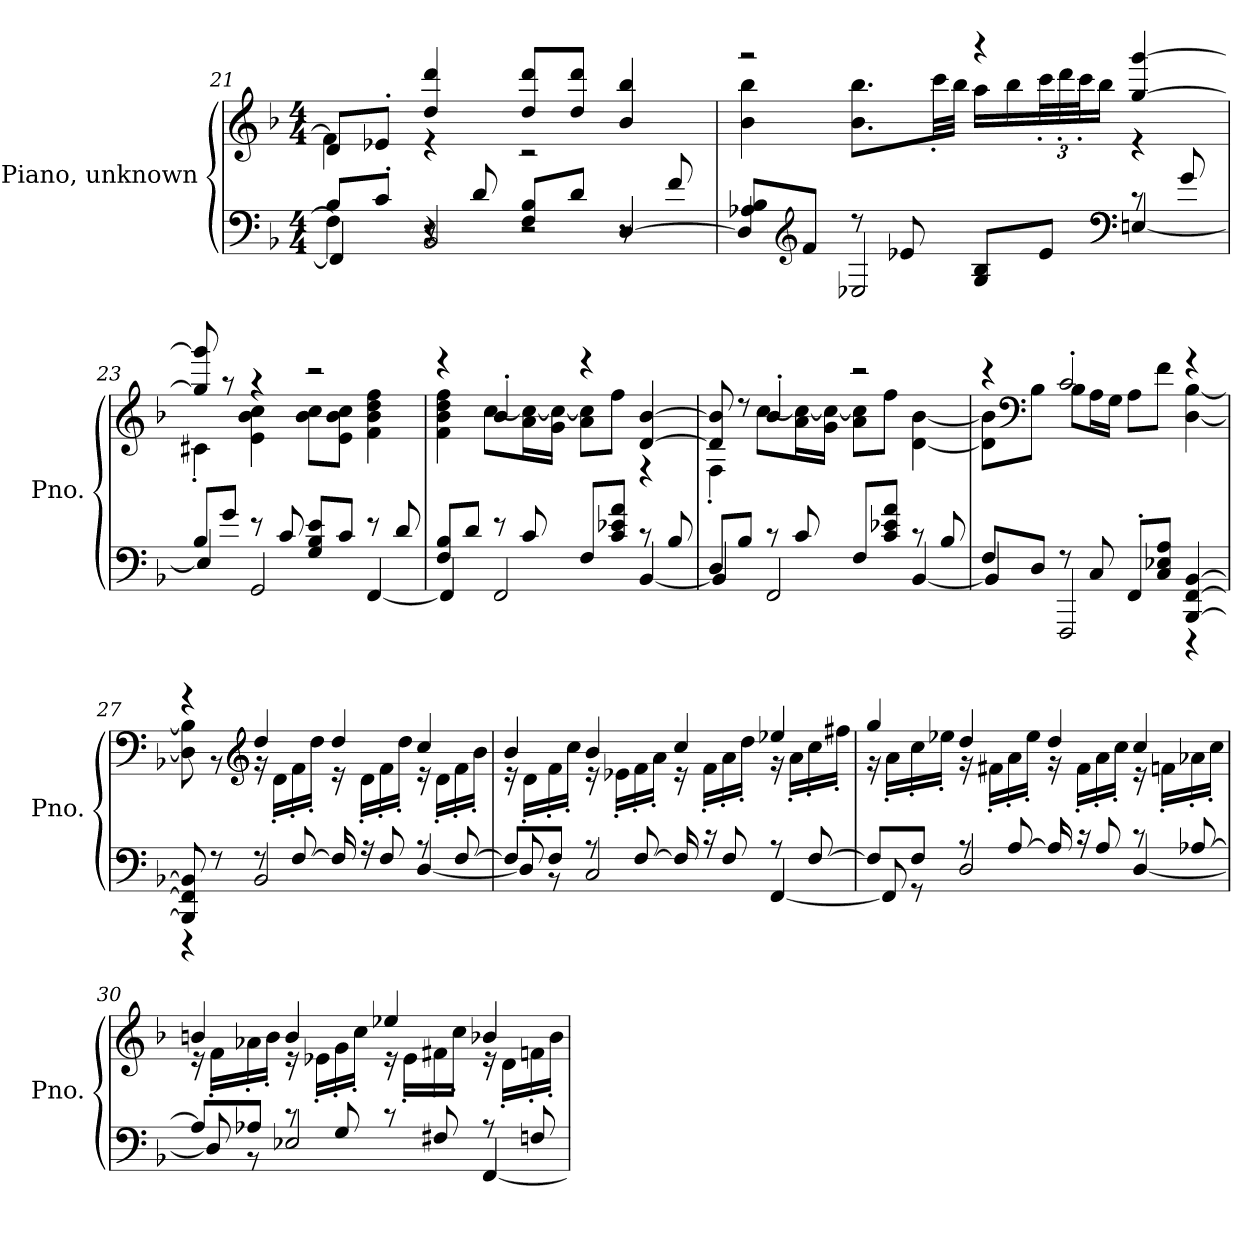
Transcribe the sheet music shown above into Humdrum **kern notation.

**kern	**kern
*part1	*part1
*staff2	*staff1
*I"Piano, unknown	*
*I'Pno.	*
*clefF4	*clefG2
*k[b-]	*k[b-]
*M4/4	*M4/4
=21	=21
*^	*^
*	*^	*	*
8B-/L	4F\]	4FF/]	8d/L	4f\]
8c'/J	.	.	8e-X'/J	.
8r	4r	2BB-/	4dd/ 4ddd/	4r
8d/	.	.	.	.
8F/ 8B-/L	2r	.	8dd/ 8ddd/L	2r
8d/J	.	.	8dd/ 8ddd/J	.
8r	.	[4D/	4b-/ 4bb-/	.
8f/	.	.	.	.
*	*v	*v	*	*
!!LO:LB:g=z	!!
=22	=22	=22	=22
8A-X/ 8B-/L	4D/]	2r	4b-\ 4bb-\
*clefG2	*	*	*
8f/J	.	.	.
8r	2E-X/	.	8.b-\ 8.bb-\L
8e-X/	.	.	.
.	.	.	32ccc'\LL
.	.	.	32bb-\JJJ
8G/ 8B-/L	.	4r	16aa\LL
.	.	.	16bb-\
*	*	*	*Xbrackettup
8e-/J	.	.	48ccc'\L
.	.	.	48ddd'\
.	.	.	48ccc'\J
.	.	.	16bb-\JJ
*clefF4	*	*	*
8r	[4En/	[4gg/ [4ggg/	4r
8g/	.	.	.
=23	=23	=23	=23
8B-/L	4E/]	8gg/] 8ggg/]	4c#X'\
8g/J	.	8r	.
8r	2GG/	4r	4e\ 4b-\ 4cc\
8c/	.	.	.
8G/ 8B-/ 8e/L	.	2r	8b-\ 8cc\L
8c/J	.	.	8e\ 8b-\ 8cc\J
8r	[4FF/	.	4f\ 4b-\ 4dd\ 4ff\
8d/	.	.	.
!!LO:LB:g=z	!!
=24	=24	=24	=24
8F/ 8B-/L	4FF/]	4r	4f\ 4b-\ 4dd\ 4ff\
8d/J	.	.	.
8r	2FF/	4b-'/	[8cc\L
8c/	.	.	16a\ 16cc\_L
.	.	.	16g\ 16cc\_JJ
8F/L	.	4r	8a\ 8cc\]L
8c/ 8e-X/ 8a/J	.	.	8ff\J
8r	[4BB-/	[4d/ [4b-/	4r
8B-/	.	.	.
=25	=25	=25	=25
8D/L	4BB-/]	8d/] 8b-/]	4F'\
8B-/J	.	8r	.
8r	2FF/	4b-'/	[8cc\L
8c/	.	.	16a\ 16cc\_L
.	.	.	16g\ 16cc\_JJ
8F/L	.	2r	8a\ 8cc\]L
8c/ 8e-X/ 8a/J	.	.	8ff\J
8r	[4BB-/	.	[4d\ [4b-\
8B-/	.	.	.
=26	=26	=26	=26
8F/L	4BB-/]	4r	8d\] 8b-\]L
*	*	*clefF4	*
8D/J	.	.	8B-\J
8r	2FFF/	2c'/	8B-\L
8C/	.	.	16A\L
.	.	.	16G\JJ
8FF'/L	.	.	8A\L
8C/ 8E-X/ 8A/J	.	.	8f\J
[4BBB-/ [4FF/ [4BB-/	4r	4r	[4D\ [4B-\
!!LO:LB:g=z	!!
=27	=27	=27	=27
8BBB-/] 8FF/] 8BB-/]	4r	4r	8D\] 8B-\]
8r	.	.	8r
*	*	*clefG2	*
8r	2BB-/	4dd/	16r
.	.	.	16d'\LL
[8F/	.	.	16f'\
.	.	.	16dd'\JJ
16F/]	.	4dd/	16r
16r	.	.	16d'\LL
8F/	.	.	16f'\
.	.	.	16dd'\JJ
8r	[4D/	4cc/	16r
.	.	.	16d'\LL
[8F/	.	.	16f'\
.	.	.	16b-'\JJ
=28	=28	=28	=28
8F/L]	8D/]	4b-/	16r
.	.	.	16d'\LL
8F/J	8r	.	16f'\
.	.	.	16cc'\JJ
8r	2C/	4b-/	16r
.	.	.	16e-X'\LL
[8F/	.	.	16f'\
.	.	.	16a'\JJ
16F/]	.	4cc/	16r
16r	.	.	16f'\LL
8F/	.	.	16a'\
.	.	.	16dd'\JJ
8r	[4FF/	4ee-X/	16r
.	.	.	16a'\LL
[8F/	.	.	16cc'\
.	.	.	16ff#X'\JJ
!!LO:LB:g=z	!!
=29	=29	=29	=29
8F/L]	8FF/]	4gg/	16r
.	.	.	16a'\LL
8F/J	8r	.	16cc'\
.	.	.	16ee-X'\JJ
8r	2D/	4dd/	16r
.	.	.	16f#X'\LL
[8A/	.	.	16a'\
.	.	.	16ee-'\JJ
16A/]	.	4dd/	16r
16r	.	.	16f#'\LL
8A/	.	.	16a'\
.	.	.	16cc'\JJ
8r	[4D/	4cc/	16r
.	.	.	16fn'\LL
[8A-X/	.	.	16a-X'\
.	.	.	16cc'\JJ
=30	=30	=30	=30
8A-/L]	8D/]	4bn/	16r
.	.	.	16f'\LL
8A-X/J	8r	.	16a-X'\
.	.	.	16b'\JJ
8r	2E-X/	4b/	16r
.	.	.	16e-X'\LL
8G/	.	.	16g'\
.	.	.	16cc'\JJ
8r	.	4ee-X/	16r
.	.	.	16e-'\LL
8F#X/	.	.	16f#X'\
.	.	.	16cc'\JJ
8r	[4FF/	4b-X/	16r
.	.	.	16d'\LL
8Fn/	.	.	16fn'\
.	.	.	16b-'\JJ
*v	*v	*	*
*	*v	*v
=	=
*-	*-
